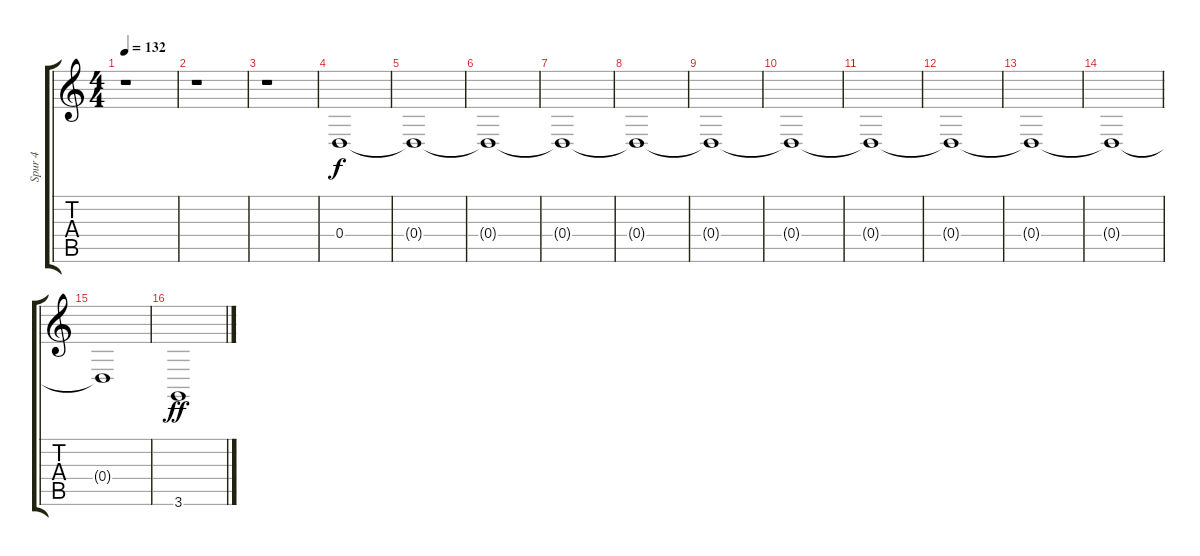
\track ("Spur 4" "Spur 4") {instrument lead2sawtooth}
\staff {score tabs}
\tuning (E4 B3 G3 D3 A2 E2) {hide}
\ts (4 4)
\tempo 132
\clef g2
\ks c
r.1{dy f} |
r.1 |
r.1 |
0.4.1 |
0.4{t}.1 |
0.4{t}.1 |
0.4{t}.1 |
0.4{t}.1 |
0.4{t}.1 |
0.4{t}.1 |
0.4{t}.1 |
0.4{t}.1 |
0.4{t}.1 |
0.4{t}.1 |
0.4{t}.1 |
3.6.1{dy ff}
